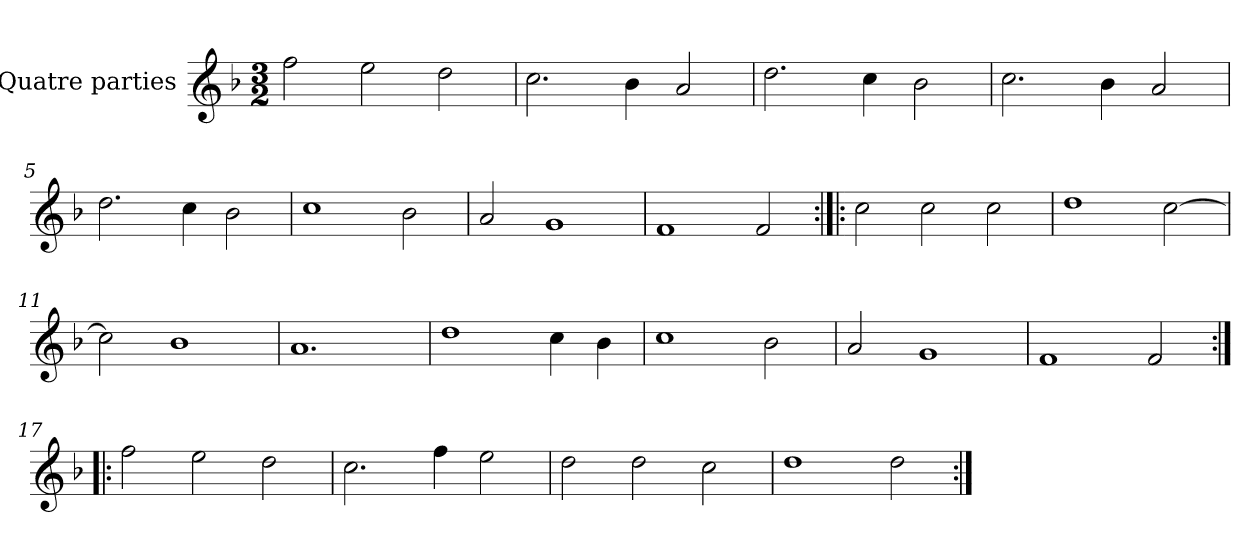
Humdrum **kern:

**kern
*part1
*staff1
*I"Quatre parties
*clefG2
*k[b-]
*M3/2
*MM180
=1
2ff\
2ee\
2dd\
=2
2.cc\
4b-\
2a/
=3
2.dd\
4cc\
2b-\
=4
2.cc\
4b-\
2a/
=5
2.dd\
4cc\
2b-\
=6
1cc
2b-\
=7
2a/
1g
=8
1f
2f/
=9:|!|:
2cc\
2cc\
2cc\
=10
1dd
[2cc\
=11
2cc\]
1b-
=12
1.a
=13
1dd
4cc\
4b-\
=14
1cc
2b-\
=15
2a/
1g
=16
1f
2f/
=17:|!|:
2ff\
2ee\
2dd\
=18
2.cc\
4ff\
2ee\
=19
2dd\
2dd\
2cc\
=20
1dd
2dd\
=:|!
*-
